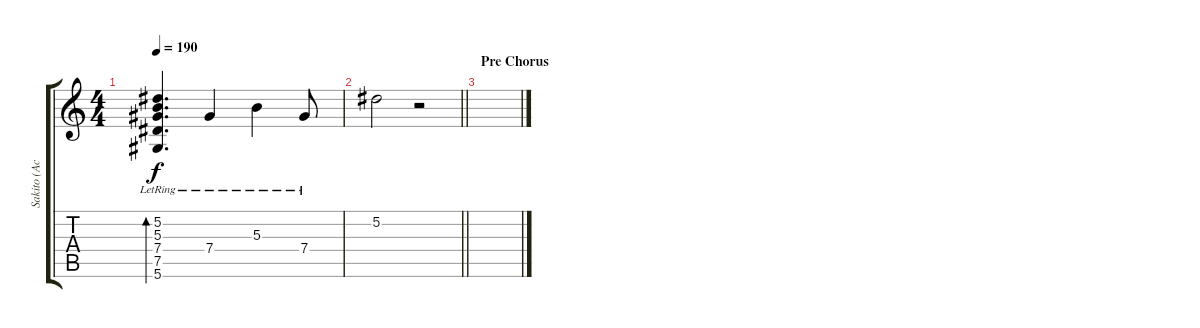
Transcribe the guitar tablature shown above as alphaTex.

\track ("Sakito (Acoustic)" "Sakito (Ac") {instrument acousticguitarsteel}
\staff {score tabs}
\tuning (Eb4 Bb3 Gb3 Db3 Ab2 Eb2) {hide}
\ts (4 4)
\tempo 190
\clef g2
\ks c
(5.2{lr} 5.3{lr} 7.4{lr} 7.5{lr} 5.6{lr}).4{d bd 480 dy f} 7.4{lr}.4 5.3{lr}.4 7.4{lr}.8 |
\barLineRight lightlight
5.2.2 r.2 |
\section ("" "Pre Chorus")
